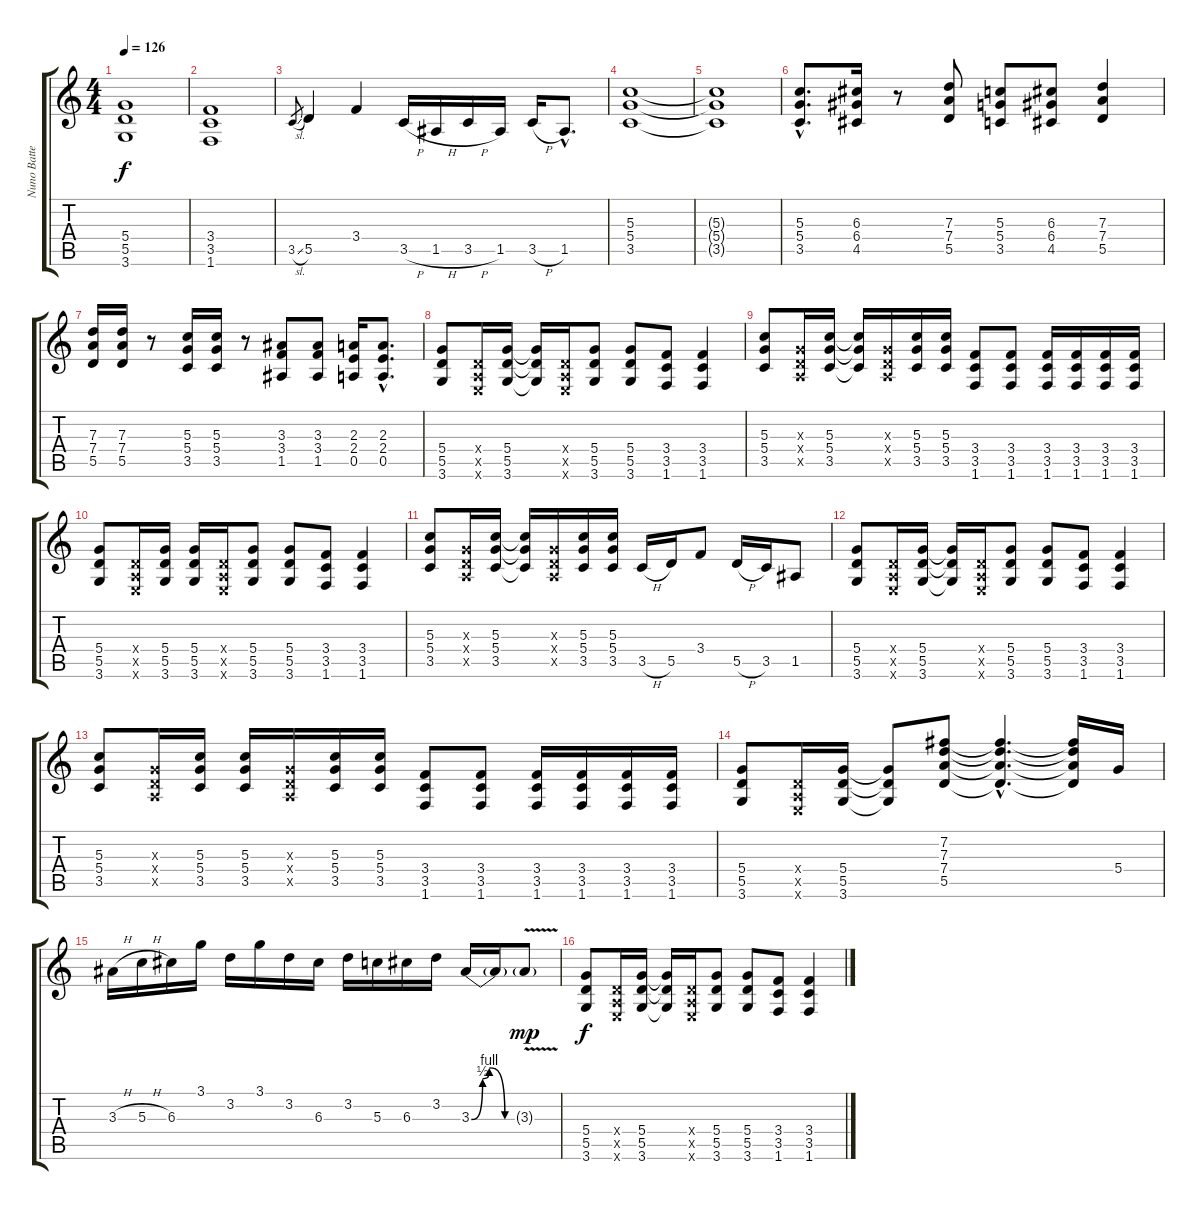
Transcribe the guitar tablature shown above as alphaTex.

\track ("Nuno Battencourt" "Nuno Batte") {instrument distortionguitar}
\staff {score tabs}
\tuning (E4 B3 G3 D3 A2 E2) {hide}
\ts (4 4)
\tempo 126
\clef g2
\ks c
(5.4{t} 5.5{t} 3.6{t}).1{dy f} |
(3.4 3.5 1.6).1 |
3.5{sl}.8{gr} 5.5.4 3.4.4 3.5{h}.16 1.5{h}.16 3.5{h}.16 1.5.16 3.5{h}.16 1.5{hac}.8{d} |
(5.3 5.4 3.5).1 |
(5.3{t} 5.4{t} 3.5{t}).1 |
(5.3{hac} 5.4{hac} 3.5{hac}).8{d} (6.3 6.4 4.5).16 r.8 (7.3 7.4 5.5).8 (5.3 5.4 3.5).8 (6.3 6.4 4.5).8 (7.3 7.4 5.5).4 |
(7.3 7.4 5.5).16 (7.3 7.4 5.5).16 r.8 (5.3 5.4 3.5).16 (5.3 5.4 3.5).16 r.8 (3.3 3.4 1.5).8 (3.3 3.4 1.5).8 (2.3 2.4 0.5).16 (2.3{hac} 2.4{hac} 0.5{hac}).8{d} |
(5.4 5.5 3.6).8 (0.4{x} 0.5{x} 0.6{x}).16 (5.4 5.5 3.6).16 (5.4{t} 5.5{t} 3.6{t}).16 (0.4{x} 0.5{x} 0.6{x}).16 (5.4 5.5 3.6).8 (5.4 5.5 3.6).8 (3.4 3.5 1.6).8 (3.4 3.5 1.6).4 |
(5.3 5.4 3.5).8 (0.3{x} 0.4{x} 0.5{x}).16 (5.3 5.4 3.5).16 (5.3{t} 5.4{t} 3.5{t}).16 (0.3{x} 0.4{x} 0.5{x}).16 (5.3 5.4 3.5).16 (5.3 5.4 3.5).16 (3.4 3.5 1.6).8 (3.4 3.5 1.6).8 (3.4 3.5 1.6).16 (3.4 3.5 1.6).16 (3.4 3.5 1.6).16 (3.4 3.5 1.6).16 |
(5.4 5.5 3.6).8 (0.4{x} 0.5{x} 0.6{x}).16 (5.4 5.5 3.6).16 (5.4 5.5 3.6).16 (0.4{x} 0.5{x} 0.6{x}).16 (5.4 5.5 3.6).8 (5.4 5.5 3.6).8 (3.4 3.5 1.6).8 (3.4 3.5 1.6).4 |
(5.3 5.4 3.5).8 (0.3{x} 0.4{x} 0.5{x}).16 (5.3 5.4 3.5).16 (5.3{t} 5.4{t} 3.5{t}).16 (0.3{x} 0.4{x} 0.5{x}).16 (5.3 5.4 3.5).16 (5.3 5.4 3.5).16 3.5{h}.16 5.5.16 3.4.8 5.5{h}.16 3.5.16 1.5.8 |
(5.4 5.5 3.6).8 (0.4{x} 0.5{x} 0.6{x}).16 (5.4 5.5 3.6).16 (5.4{t} 5.5{t} 3.6{t}).16 (0.4{x} 0.5{x} 0.6{x}).16 (5.4 5.5 3.6).8 (5.4 5.5 3.6).8 (3.4 3.5 1.6).8 (3.4 3.5 1.6).4 |
(5.3 5.4 3.5).8 (0.3{x} 0.4{x} 0.5{x}).16 (5.3 5.4 3.5).16 (5.3 5.4 3.5).16 (0.3{x} 0.4{x} 0.5{x}).16 (5.3 5.4 3.5).16 (5.3 5.4 3.5).16 (3.4 3.5 1.6).8 (3.4 3.5 1.6).8 (3.4 3.5 1.6).16 (3.4 3.5 1.6).16 (3.4 3.5 1.6).16 (3.4 3.5 1.6).16 |
(5.4 5.5 3.6).8 (0.4{x} 0.5{x} 0.6{x}).16 (5.4 5.5 3.6).16 (5.4{t} 5.5{t} 3.6{t}).8 (7.2 7.3 7.4 5.5).8 (7.2{hac t} 7.3{hac t} 7.4{hac t} 5.5{hac t}).4{d} (7.2{t} 7.3{t} 7.4{t} 5.5{t}).16 5.4.16 |
3.3{h}.16 5.3{h}.16 6.3.16 3.1.16 3.2.16 3.1.16 3.2.16 6.3.16 3.2.16 5.3.16 6.3.16 3.2.16 3.3{be (custom 0 0 15 2 24 4 45 0 60 0)}.16 3.3{t}.16 3.3{v g}.8{dy mp} |
(5.4 5.5 3.6).8{dy f} (0.4{x} 0.5{x} 0.6{x}).16 (5.4 5.5 3.6).16 (5.4{t} 5.5{t} 3.6{t}).16 (0.4{x} 0.5{x} 0.6{x}).16 (5.4 5.5 3.6).8 (5.4 5.5 3.6).8 (3.4 3.5 1.6).8 (3.4 3.5 1.6).4
